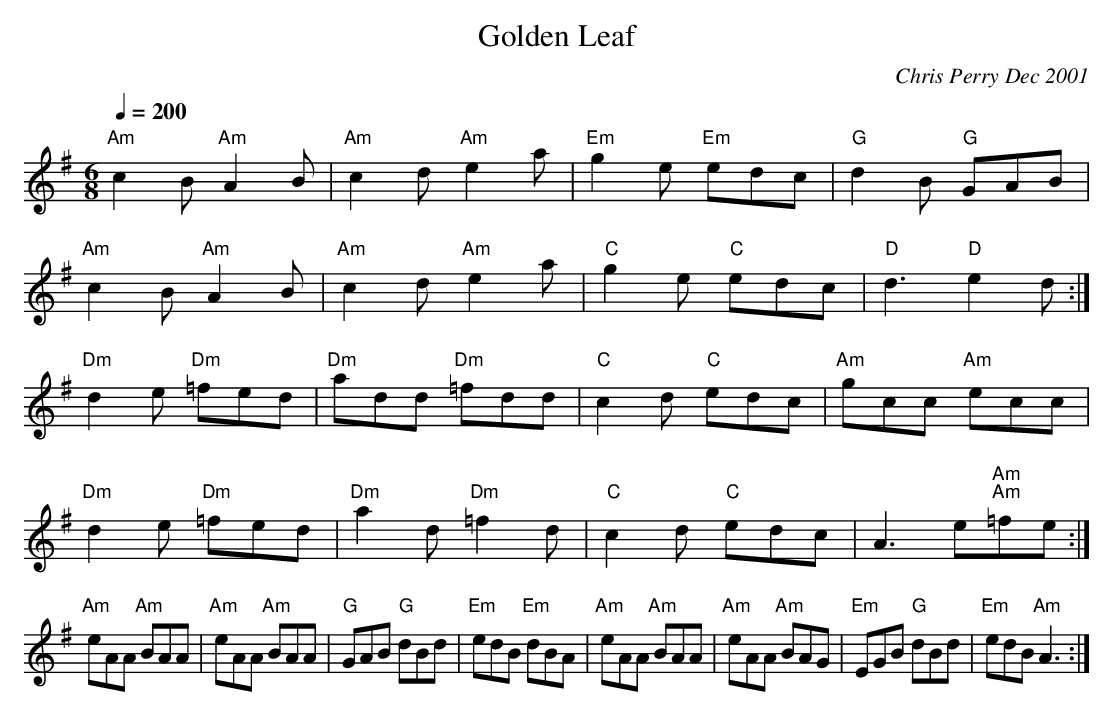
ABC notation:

X:1
T:Golden Leaf
C:Chris Perry Dec 2001
M:6/8
L:1/8
Q:1/4=200
K:Gmaj
"Am"c2B"Am"A2B|"Am"c2d"Am"e2a|"Em"g2e "Em"edc |"G"d2B "G"GAB |
"Am"c2B"Am"A2B|"Am"c2d"Am"e2a|"C"g2e "C"edc |"D"d3"D"e2d:|
"Dm"d2e "Dm"=fed |"Dm"add "Dm"=fdd |"C"c2d "C"edc |"Am"gcc "Am"ecc |
"Dm"d2e  "Dm"=fed |"Dm"a2d "Dm"=f2d|"C"c2d "C"edc |A3e"Am""Am"=fe :|
"Am"eAA "Am"BAA |"Am"eAA "Am"BAA |"G"GAB "G"dBd |"Em"edB "Em"dBA |\
"Am"eAA "Am"BAA |"Am"eAA "Am"BAG |"Em"EGB "G"dBd |"Em"edB "Am"A3:|
